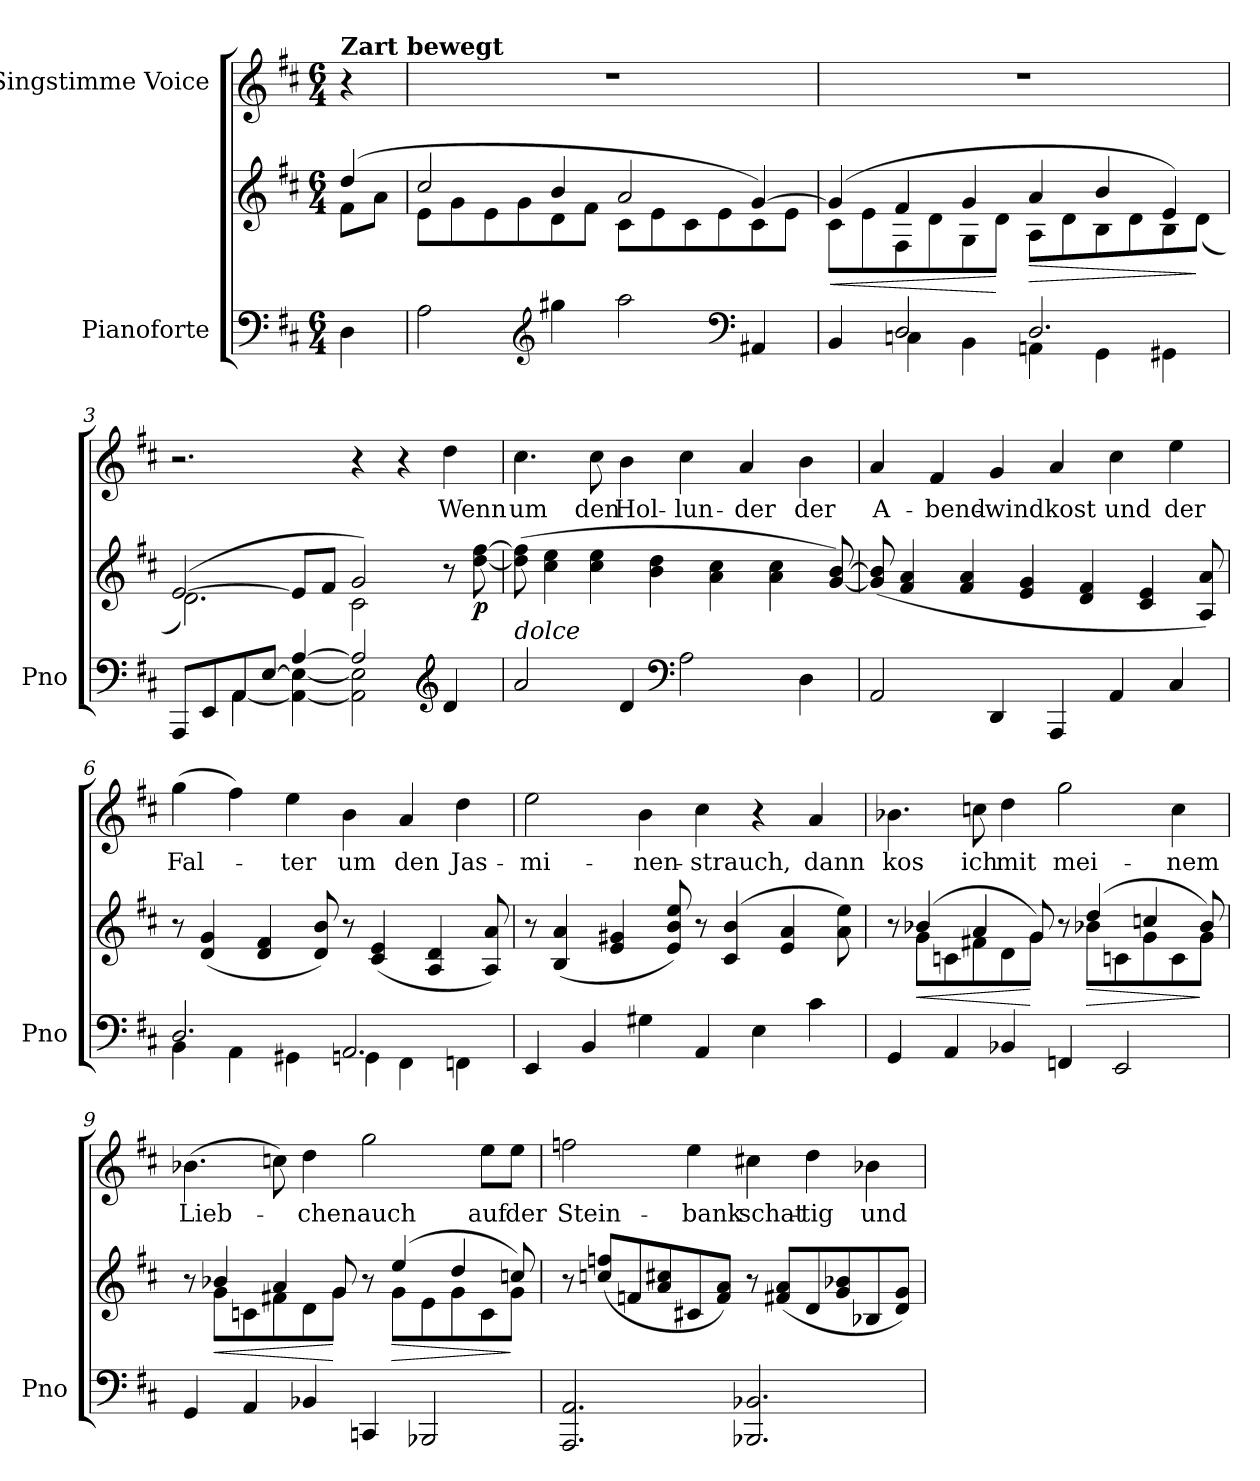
**kern	**kern	**dynam	**kern	**text
*part2	*part2	*part2	*part1	*part1
*staff3	*staff2	*staff2/3	*staff1	*staff1
*I"Pianoforte	*	*	*I"Singstimme Voice	*
*I'Pno	*	*	*	*
*clefF4	*clefG2	*	*clefG2	*
*k[f#c#]	*k[f#c#]	*	*k[f#c#]	*
*M6/4	*M6/4	*	*M6/4	*
=	=	=	=	=
*	*^	*	*	*
!	!	!	!	!LO:TX:a:B:t=Zart bewegt	!
!	!	!	!LO:DY:b	!	!
!	!	!	!LO:DY:n=1:b	!	!
4D\	(>4dd/	8f#\L	other-dynamics f	4r	.
.	.	8a\J	.	.	.
=1	=1	=1	=1	=1	=1
2A\	2cc#/	8e\L	.	1.r	.
.	.	8g\	.	.	.
.	.	8e\	.	.	.
.	.	8g\	.	.	.
*clefG2	*	*	*	*	*
4gg#X\	4b/	8d\	.	.	.
.	.	8f#\J	.	.	.
2aa\	2a/	8c#\L	.	.	.
.	.	8e\	.	.	.
.	.	8c#\	.	.	.
.	.	8e\	.	.	.
*clefF4	*	*	*	*	*
4AA#X/	[4g/)	8c#\	.	.	.
.	.	8e\J	.	.	.
=2	=2	=2	=2	=2	=2
*^	*	*	*	*	*
!	!	!	!	!LO:HP:b	!	!
*	*	*	*	*	*^	*
4BB/	4ryy	(>4g/]	8c#\L	<	1.r	2.ryy	.
.	.	.	8e\	.	.	.	.
2D/	4Cn\	4f#/	8F#\	.	.	.	.
.	.	.	8d\	.	.	.	.
.	4BB\	4g/	8G\	.	.	.	.
.	.	.	8d\J	[	.	.	.
*	*	*	*	*	*MM110	*	*
!	!	!	!	!LO:HP:b	!	!	!
2.D/	4AAn\	4a/	8A\L	>	.	2.ryy	.
.	.	.	8d\	.	.	.	.
.	4GG\	4b/	8B\	.	.	.	.
.	.	.	8d\	.	.	.	.
.	4GG#X\	4e/)	8B\	.	.	.	.
.	.	.	(<8d\J	]	.	.	.
*	*	*	*	*	*v	*v	*
!!LO:LB:g=z
=3	=3	=3	=3	=3	=3	=3
*	*	*	*	*	*MM104	*
8AAA/L	4ryy	(>[2e/	2.d\)	.	2.r	.
8EE/	.	.	.	.	.	.
8AA/	[4AA\	.	.	.	.	.
[8E/J	.	.	.	.	.	.
[4A/	4AA\_ 4E\_	8e/L]	.	.	.	.
.	.	8f#/J	.	.	.	.
2A/]	2AA\] 2E\]	2g/)	2c#\	.	4r	.
.	.	.	.	.	4r	.
*clefG2	*	*	*	*	*	*
*	*	*	*	*	*MM120	*
!	!	!	!	!	!	!LO:LY:b
4d/	4ryy	8r	4ryy	.	4dd\	Wenn
!	!	!	!	!LO:DY:b	!	!
.	.	[8dd\ [8ff#\	.	p	.	.
*v	*v	*	*	*	*	*
*	*v	*v	*	*	*
=4	=4	=4	=4	=4
!LO:TX:a:i:t=dolce	!	!	!	!
!	!	!	!	!LO:LY:b
2a/	(>8dd\] 8ff#\]	.	4.cc#\	um
.	4cc#\ 4ee\	.	.	.
!	!	!	!	!LO:LY:b
.	4cc#\ 4ee\	.	8cc#\	den
!	!	!	!	!LO:LY:b
4d/	.	.	4b\	Hol-
.	4b\ 4dd\	.	.	.
*clefF4	*	*	*	*
!	!	!	!	!LO:LY:b
2A\	.	.	4cc#\	-lun-
.	4a\ 4cc#\	.	.	.
!	!	!	!	!LO:LY:b
.	.	.	4a/	-der
.	4a\ 4cc#\	.	.	.
!	!	!	!	!LO:LY:b
4D\	.	.	4b\	der
.	[8g/ [8b/)	.	.	.
=5	=5	=5	=5	=5
!	!	!	!	!LO:LY:b
2AA/	(<8g/] 8b/]	.	4a/	A-
.	4f#/ 4a/	.	.	.
!	!	!	!	!LO:LY:b
.	.	.	4f#/	-bend-
.	4f#/ 4a/	.	.	.
!	!	!	!	!LO:LY:b
4DD/	.	.	4g/	-wind
.	4e/ 4g/	.	.	.
!	!	!	!	!LO:LY:b
4AAA/	.	.	4a/	kost
.	4d/ 4f#/	.	.	.
!	!	!	!	!LO:LY:b
4AA/	.	.	4cc#\	und
.	4c#/ 4e/	.	.	.
!	!	!	!	!LO:LY:b
4C#/	.	.	4ee\	der
.	8A/ 8a/)	.	.	.
!!LO:LB:g=z
=6	=6	=6	=6	=6
*^	*	*	*	*
!	!	!	!	!	!LO:LY:b
2.D/	4BB\	8r	.	(>4gg\	Fal-
.	.	(>4d/ 4g/	.	.	.
.	4AA\	.	.	4ff#\)	.
.	.	4d/ 4f#/	.	.	.
!	!	!	!	!	!LO:LY:b
.	4GG#X\	.	.	4ee\	-ter
.	.	8d/ 8b/)	.	.	.
!	!	!	!	!	!LO:LY:b
2.AA/	4GGn\	8r	.	4b\	um
.	.	(>4c#/ 4e/	.	.	.
!	!	!	!	!	!LO:LY:b
.	4FF#\	.	.	4a/	den
.	.	4A/ 4d/	.	.	.
!	!	!	!	!	!LO:LY:b
.	4FFn\	.	.	4dd\	Jas-
.	.	8A/ 8a/)	.	.	.
*v	*v	*	*	*	*
=7	=7	=7	=7	=7
!	!	!	!	!LO:LY:b
4EE/	8r	.	2ee\	-mi-
.	(>4B/ 4a/	.	.	.
4BB/	.	.	.	.
.	4e/ 4g#X/	.	.	.
!	!	!	!	!LO:LY:b
4G#X\	.	.	4b\	-nen-
.	8e/ 8b/ 8ee/)	.	.	.
!	!	!	!	!LO:LY:b
4AA/	8r	.	4cc#\	-strauch,
.	(>4c#/ 4b/	.	.	.
4E\	.	.	4r	.
.	4e/ 4a/	.	.	.
!	!	!	!	!LO:LY:b
4c#\	.	.	4a/	dann
.	8a\ 8ee\)	.	.	.
=8	=8	=8	=8	=8
*	*^	*	*	*
!	!	!	!	!	!LO:LY:b
4GG/	8r	8ryy	.	4.b-X\	kos
!	!	!	!LO:HP:b	!	!
.	(>4b-X/	8g\L	<	.	.
4AA/	.	8cn\	.	.	.
!	!	!	!	!	!LO:LY:b
.	4a/	8f#X\	.	8ccn\	ich
!	!	!	!	!	!LO:LY:b
4BB-X/	.	8d\	.	4dd\	mit
.	8g/)	8g\J	[	.	.
!	!	!	!	!	!LO:LY:b
4FFn/	8r	8ryy	.	2gg\	mei-
!	!	!	!LO:HP:b	!	!
.	(>4dd/	8b-X\L	>	.	.
2EE/	.	8cn\	.	.	.
.	4ccn/	8g\	.	.	.
!	!	!	!	!	!LO:LY:b
.	.	8c\	.	4cc\	-nem
.	8b-/)	8g\J	]	.	.
!!LO:LB:g=z
=9	=9	=9	=9	=9	=9
!	!	!	!	!	!LO:LY:b
4GG/	8r	8ryy	.	(>4.b-X\	Lieb-
!	!	!	!LO:HP:b	!	!
.	4b-X/	8g\L	<	.	.
4AA/	.	8cn\	.	.	.
.	4a/	8f#X\	.	8ccn\)	.
!	!	!	!	!	!LO:LY:b
4BB-X/	.	8d\	.	4dd\	-chen
.	8g/	8g\J	[	.	.
!	!	!	!	!	!LO:LY:b
4CCn/	8r	8ryy	.	2gg\	auch
!	!	!	!LO:HP:b	!	!
.	(>4ee/	8g\L	>	.	.
2BBB-X/	.	8e\	.	.	.
.	4dd/	8g\	.	.	.
!	!	!	!	!	!LO:LY:b
.	.	8c\	.	8ee\L	auf
!	!	!	!	!	!LO:LY:b
.	8ccn/)	8g\J	]	8ee\J	der
=10	=10	=10	=10	=10	=10
!	!	!	!	!	!LO:LY:b
*	*v	*v	*	*	*
2.AAA/ 2.AA/	8r	.	2ffn\	Stein-
.	(<8ccn/ 8ffn/L	.	.	.
.	8fn/	.	.	.
.	8a/ 8cc#X/	.	.	.
!	!	!	!	!LO:LY:b
.	8c#X/	.	4ee\	-bank
.	8f/ 8a/J)	.	.	.
!	!	!	!	!LO:LY:b
2.BBB-X/ 2.BB-X/	8r	.	4cc#X\	schat-
.	(<8f#X/ 8a/L	.	.	.
!	!	!	!	!LO:LY:b
.	8d/	.	4dd\	-tig
.	8g/ 8b-X/	.	.	.
!	!	!	!	!LO:LY:b
.	8B-X/	.	4b-X\	und
.	8d/ 8g/J)	.	.	.
=	=	=	=	=
*-	*-	*-	*-	*-
